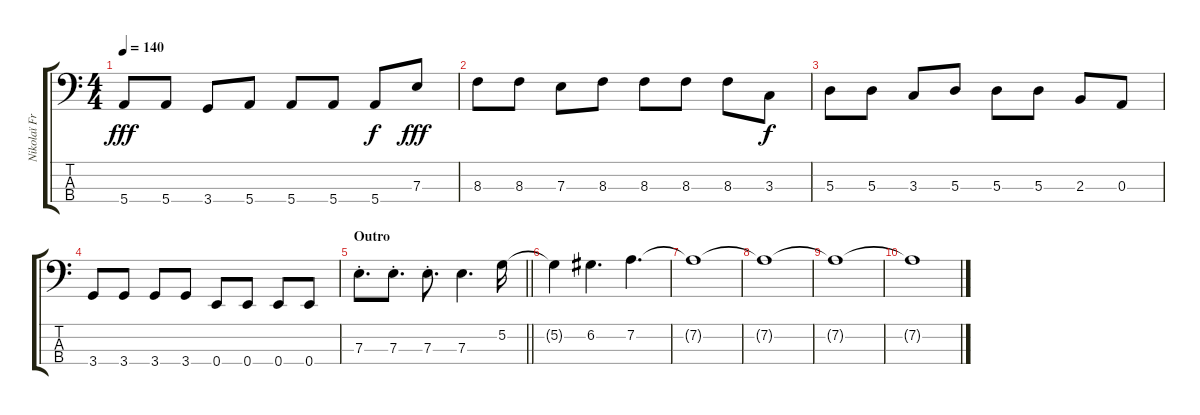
\track ("Nikolaï Fraiture" "Nikolaï Fr") {instrument electricbassfinger}
\staff {score tabs}
\tuning (G2 D2 A1 E1) {hide}
\ts (4 4)
\tempo 140
\clef f4
\ks c
5.4.8{dy fff} 5.4.8 3.4.8 5.4.8 5.4.8 5.4.8 5.4.8{dy f} 7.3.8{dy fff} |
8.3.8 8.3.8 7.3.8 8.3.8 8.3.8 8.3.8 8.3.8 3.3.8{dy f} |
5.3.8 5.3.8 3.3.8 5.3.8 5.3.8 5.3.8 2.3.8 0.3.8 |
3.4.8 3.4.8 3.4.8 3.4.8 0.4.8 0.4.8 0.4.8 0.4.8 |
\section ("" "Outro")
\barLineRight lightlight
7.3{st}.8{d} 7.3{st}.8{d} 7.3{st}.8{d} 7.3.4{d} 5.2.16 |
5.2{t}.4 6.2.4{d} 7.2.4{d} |
7.2{t}.1 |
7.2{t}.1 |
7.2{t}.1 |
7.2{t}.1
